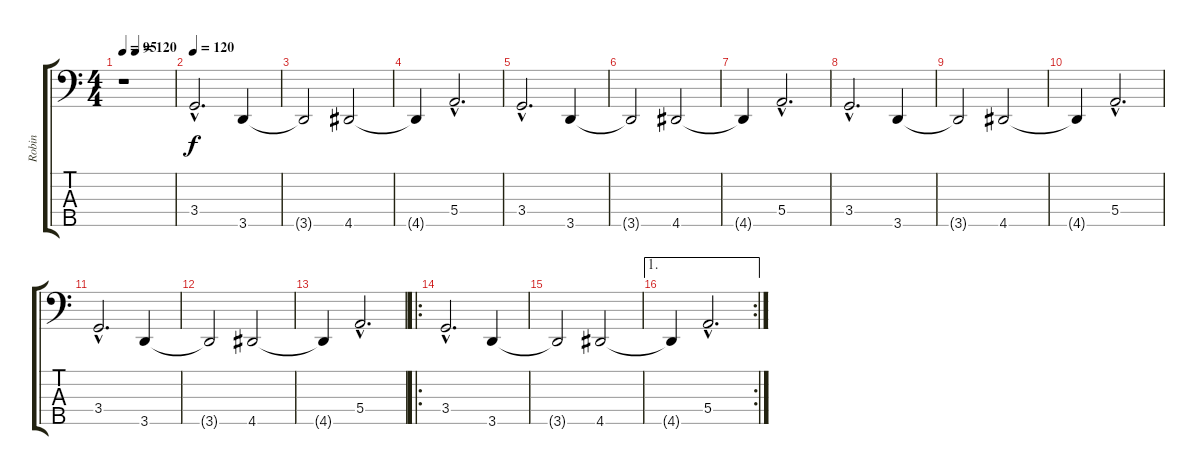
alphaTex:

\track ("Robin" "Robin") {instrument electricbasspick}
\staff {score tabs}
\tuning (G2 D2 A1 E1 B0) {hide}
\ts (4 4)
\tempo 95
\tempo (120 0.25)
\clef f4
\ks c
r.1{dy f} |
\tempo 120
3.4{hac}.2{d} 3.5.4 |
3.5{t}.2 4.5.2 |
4.5{t}.4 5.4{hac}.2{d} |
3.4{hac}.2{d} 3.5.4 |
3.5{t}.2 4.5.2 |
4.5{t}.4 5.4{hac}.2{d} |
3.4{hac}.2{d} 3.5.4 |
3.5{t}.2 4.5.2 |
4.5{t}.4 5.4{hac}.2{d} |
3.4{hac}.2{d} 3.5.4 |
3.5{t}.2 4.5.2 |
4.5{t}.4 5.4{hac}.2{d} |
\ro
3.4{hac}.2{d} 3.5.4 |
3.5{t}.2 4.5.2 |
\ae 1
\rc 2
4.5{t}.4 5.4{hac}.2{d}
